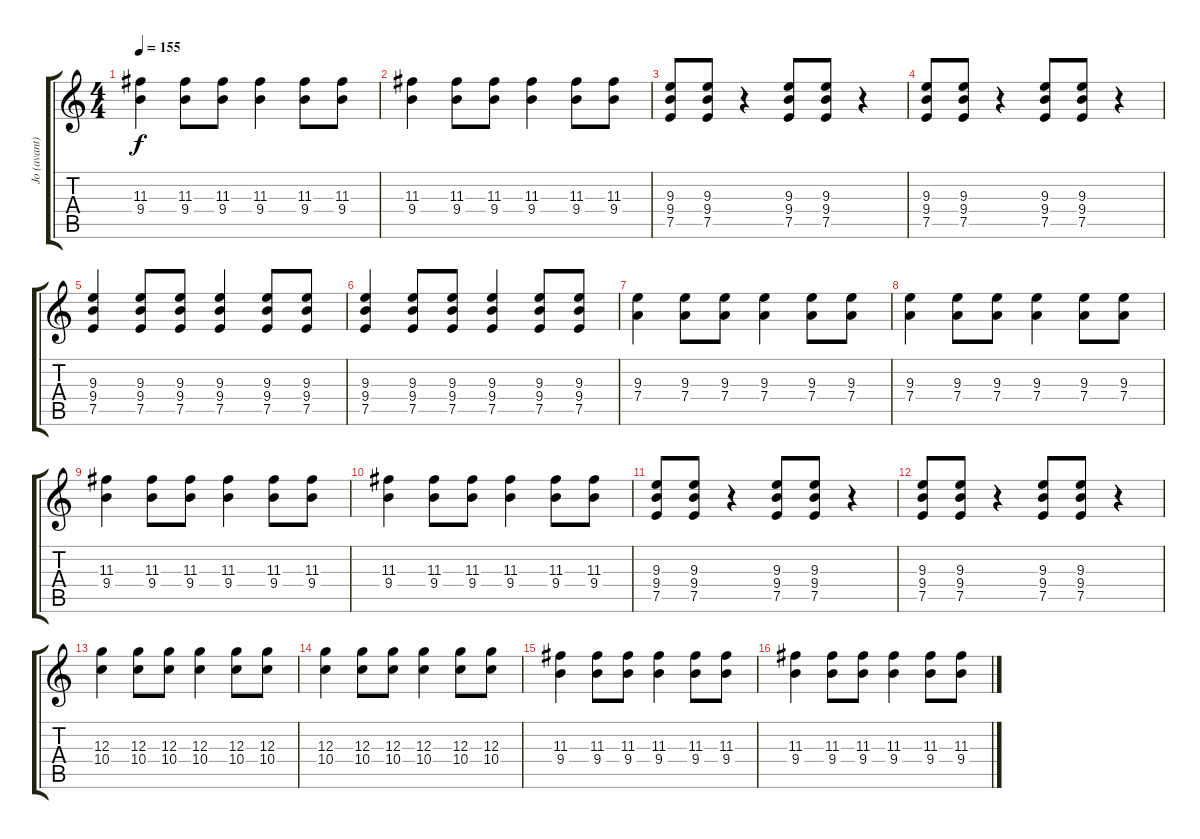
\track ("Jo (avant) Tony (maintenant)" "Jo (avant)") {instrument overdrivenguitar}
\staff {score tabs}
\tuning (E4 B3 G3 D3 A2 E2) {hide}
\ts (4 4)
\tempo 155
\clef g2
\ks c
(11.3 9.4).4{dy f} (11.3 9.4).8 (11.3 9.4).8 (11.3 9.4).4 (11.3 9.4).8 (11.3 9.4).8 |
(11.3 9.4).4 (11.3 9.4).8 (11.3 9.4).8 (11.3 9.4).4 (11.3 9.4).8 (11.3 9.4).8 |
(9.3 9.4 7.5).8 (9.3 9.4 7.5).8 r.4 (9.3 9.4 7.5).8 (9.3 9.4 7.5).8 r.4 |
(9.3 9.4 7.5).8 (9.3 9.4 7.5).8 r.4 (9.3 9.4 7.5).8 (9.3 9.4 7.5).8 r.4 |
(9.3 9.4 7.5).4 (9.3 9.4 7.5).8 (9.3 9.4 7.5).8 (9.3 9.4 7.5).4 (9.3 9.4 7.5).8 (9.3 9.4 7.5).8 |
(9.3 9.4 7.5).4 (9.3 9.4 7.5).8 (9.3 9.4 7.5).8 (9.3 9.4 7.5).4 (9.3 9.4 7.5).8 (9.3 9.4 7.5).8 |
(9.3 7.4).4 (9.3 7.4).8 (9.3 7.4).8 (9.3 7.4).4 (9.3 7.4).8 (9.3 7.4).8 |
(9.3 7.4).4 (9.3 7.4).8 (9.3 7.4).8 (9.3 7.4).4 (9.3 7.4).8 (9.3 7.4).8 |
(11.3 9.4).4 (11.3 9.4).8 (11.3 9.4).8 (11.3 9.4).4 (11.3 9.4).8 (11.3 9.4).8 |
(11.3 9.4).4 (11.3 9.4).8 (11.3 9.4).8 (11.3 9.4).4 (11.3 9.4).8 (11.3 9.4).8 |
(9.3 9.4 7.5).8 (9.3 9.4 7.5).8 r.4 (9.3 9.4 7.5).8 (9.3 9.4 7.5).8 r.4 |
(9.3 9.4 7.5).8 (9.3 9.4 7.5).8 r.4 (9.3 9.4 7.5).8 (9.3 9.4 7.5).8 r.4 |
(12.3 10.4).4 (12.3 10.4).8 (12.3 10.4).8 (12.3 10.4).4 (12.3 10.4).8 (12.3 10.4).8 |
(12.3 10.4).4 (12.3 10.4).8 (12.3 10.4).8 (12.3 10.4).4 (12.3 10.4).8 (12.3 10.4).8 |
(11.3 9.4).4 (11.3 9.4).8 (11.3 9.4).8 (11.3 9.4).4 (11.3 9.4).8 (11.3 9.4).8 |
(11.3 9.4).4 (11.3 9.4).8 (11.3 9.4).8 (11.3 9.4).4 (11.3 9.4).8 (11.3 9.4).8
